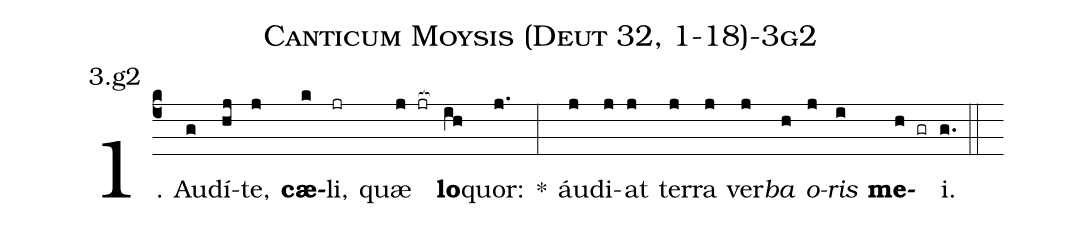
name: Canticum Moysis (Deut 32, 1-18)-3g2;
annotation: 3.g2;
%%
(c4)1. Au(g)dí(hj)te,(j) <b>cæ</b>(k)li,(jr) quæ(j jr[ocb:1{]) <b>lo</b>(ih[ocb:0}])quor:(j.) *(:) áu(j)di(j)at(j) ter(j)ra(j) ver(j)<i>ba</i>(h) <i>o</i>(j)<i>ris</i>(i) <b>me</b>(h gr)i.(g.) (::)
